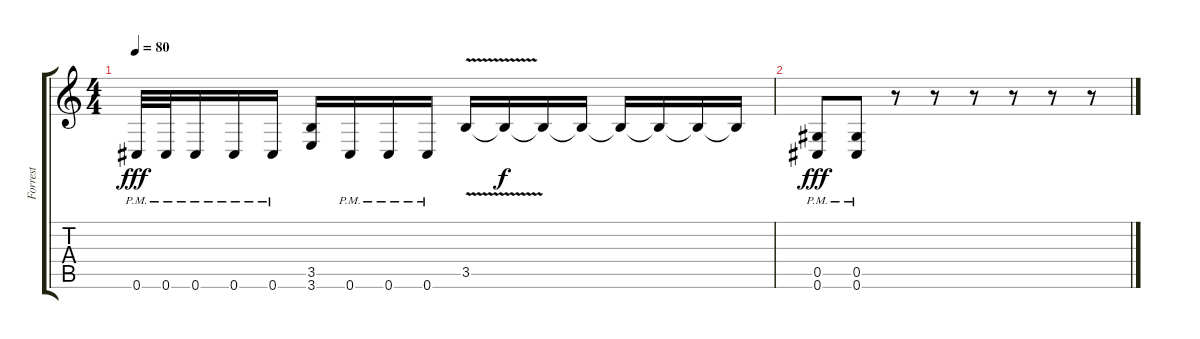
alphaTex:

\track ("Forrest" "Forrest") {instrument distortionguitar}
\staff {score tabs}
\tuning (Eb4 Bb3 Gb3 Db3 Ab2 Db2) {hide}
\ts (4 4)
\tempo 80
\clef g2
\ks c
0.6{pm}.32{dy fff} 0.6{pm}.32 0.6{pm}.16 0.6{pm}.16 0.6{pm}.16 (3.5 3.6).16 0.6{pm}.16 0.6{pm}.16 0.6{pm}.16 3.5{v}.16 3.5{t}.16{dy f} 3.5{t}.16 3.5{t}.16 3.5{t}.16 3.5{t}.16 3.5{t}.16 3.5{t}.16 |
(0.5{pm} 0.6{pm}).8{dy fff} (0.5{pm} 0.6{pm}).8 r.8 r.8 r.8 r.8 r.8 r.8
